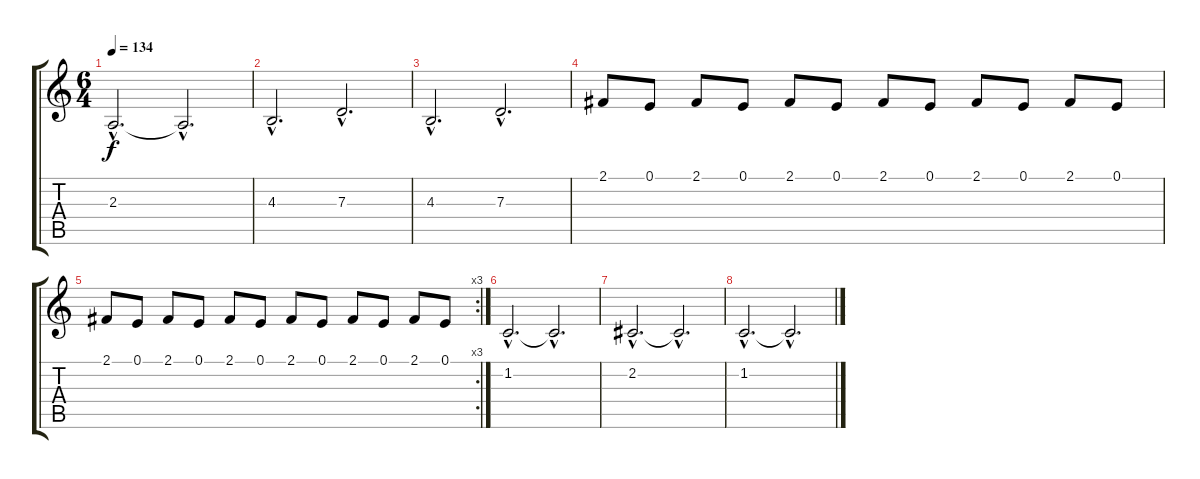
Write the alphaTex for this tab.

\track "" {instrument stringensemble1}
\staff {score tabs}
\tuning (E4 B3 G3 D3 A2 E2) {hide}
\ts (6 4)
\tempo 134
\clef g2
\ks c
2.3{hac}.2{d dy f} 2.3{hac t}.2{d} |
4.3{hac}.2{d} 7.3{hac}.2{d} |
4.3{hac}.2{d} 7.3{hac}.2{d} |
2.1.8{volume 9} 0.1.8 2.1.8 0.1.8 2.1.8 0.1.8 2.1.8 0.1.8 2.1.8 0.1.8 2.1.8 0.1.8 |
\rc 3
2.1.8{volume 6} 0.1.8 2.1.8 0.1.8 2.1.8 0.1.8 2.1.8 0.1.8 2.1.8 0.1.8 2.1.8 0.1.8 |
1.2{hac}.2{d volume 11} 1.2{hac t}.2{d} |
2.2{hac}.2{d volume 5} 2.2{hac t}.2{d} |
1.2{hac}.2{d volume 0} 1.2{hac t}.2{d}
